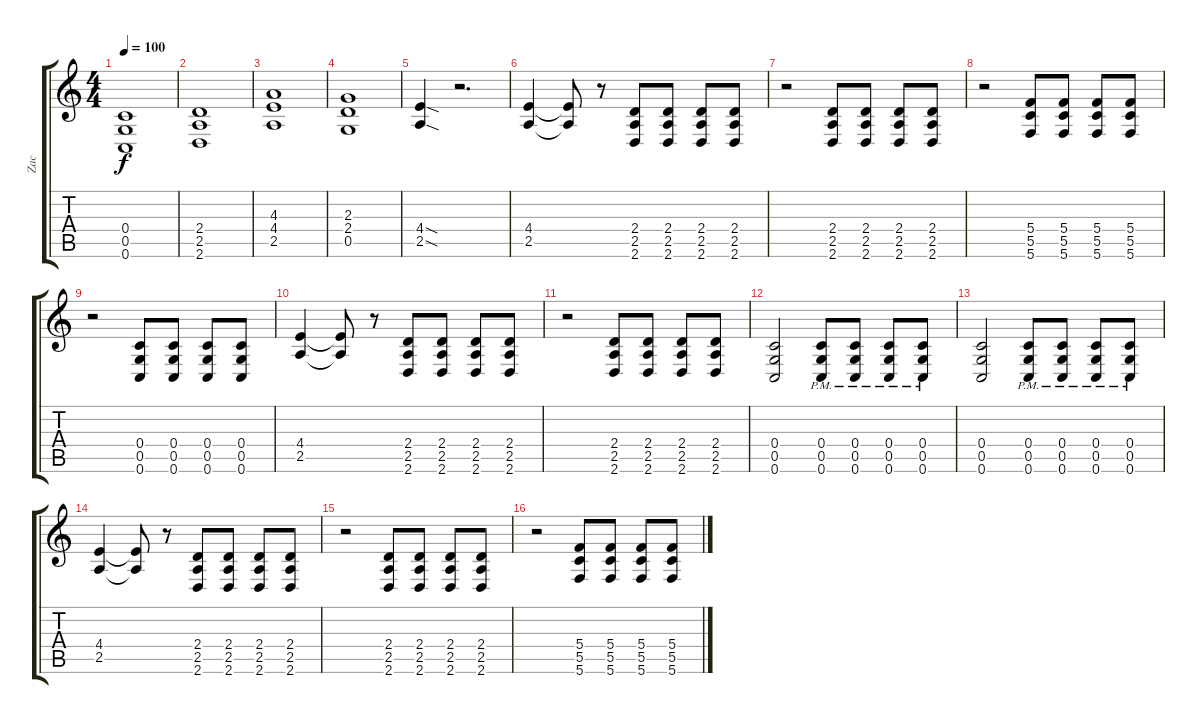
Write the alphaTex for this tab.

\track ("Zac" "Zac") {instrument distortionguitar}
\staff {score tabs}
\tuning (D4 A3 F3 C3 G2 C2) {hide}
\ts (4 4)
\tempo 100
\clef g2
\ks c
(0.4 0.5 0.6).1{dy f} |
(2.4 2.5 2.6).1 |
(4.3 4.4 2.5).1 |
(2.3 2.4 0.5).1 |
(4.4{sod} 2.5{sod}).4 r.2{d} |
(4.4 2.5).4 (4.4{t} 2.5{t}).8 r.8 (2.4 2.5 2.6).8 (2.4 2.5 2.6).8 (2.4 2.5 2.6).8 (2.4 2.5 2.6).8 |
r.2 (2.4 2.5 2.6).8 (2.4 2.5 2.6).8 (2.4 2.5 2.6).8 (2.4 2.5 2.6).8 |
r.2 (5.4 5.5 5.6).8 (5.4 5.5 5.6).8 (5.4 5.5 5.6).8 (5.4 5.5 5.6).8 |
r.2 (0.4 0.5 0.6).8 (0.4 0.5 0.6).8 (0.4 0.5 0.6).8 (0.4 0.5 0.6).8 |
(4.4 2.5).4 (4.4{t} 2.5{t}).8 r.8 (2.4 2.5 2.6).8 (2.4 2.5 2.6).8 (2.4 2.5 2.6).8 (2.4 2.5 2.6).8 |
r.2 (2.4 2.5 2.6).8 (2.4 2.5 2.6).8 (2.4 2.5 2.6).8 (2.4 2.5 2.6).8 |
(0.4 0.5 0.6).2 (0.4{pm} 0.5{pm} 0.6{pm}).8 (0.4{pm} 0.5{pm} 0.6{pm}).8 (0.4{pm} 0.5{pm} 0.6{pm}).8 (0.4{pm} 0.5{pm} 0.6{pm}).8 |
(0.4 0.5 0.6).2 (0.4{pm} 0.5{pm} 0.6{pm}).8 (0.4{pm} 0.5{pm} 0.6{pm}).8 (0.4{pm} 0.5{pm} 0.6{pm}).8 (0.4{pm} 0.5{pm} 0.6{pm}).8 |
(4.4 2.5).4 (4.4{t} 2.5{t}).8 r.8 (2.4 2.5 2.6).8 (2.4 2.5 2.6).8 (2.4 2.5 2.6).8 (2.4 2.5 2.6).8 |
r.2 (2.4 2.5 2.6).8 (2.4 2.5 2.6).8 (2.4 2.5 2.6).8 (2.4 2.5 2.6).8 |
r.2 (5.4 5.5 5.6).8 (5.4 5.5 5.6).8 (5.4 5.5 5.6).8 (5.4 5.5 5.6).8
